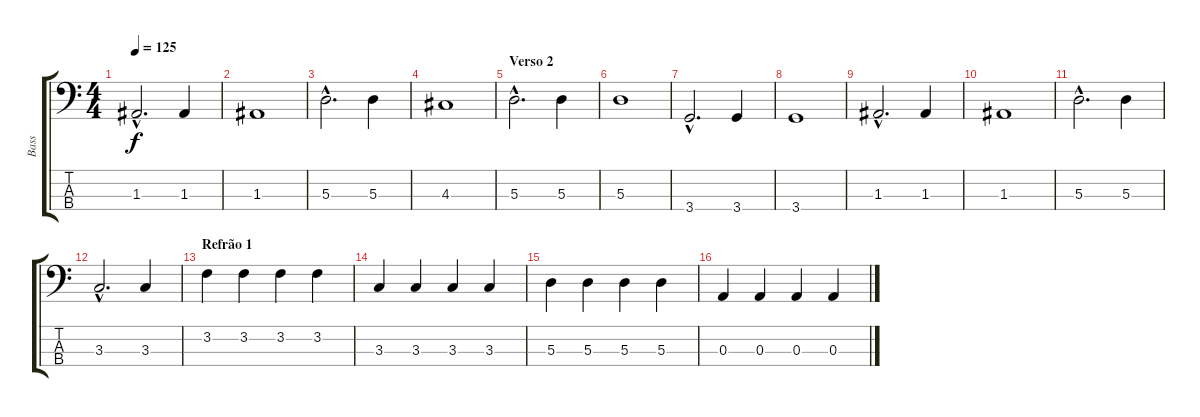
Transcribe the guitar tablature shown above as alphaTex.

\track ("Bass" "Bass") {instrument acousticguitarnylon}
\staff {score tabs}
\tuning (G2 D2 A1 E1) {hide}
\ts (4 4)
\tempo 125
\clef f4
\ks c
1.3{hac}.2{d dy f} 1.3.4 |
1.3.1 |
5.3{hac}.2{d} 5.3.4 |
4.3.1 |
\section ("" "Verso 2")
5.3{hac}.2{d} 5.3.4 |
5.3.1 |
3.4{hac}.2{d} 3.4.4 |
3.4.1 |
1.3{hac}.2{d} 1.3.4 |
1.3.1 |
5.3{hac}.2{d} 5.3.4 |
3.3{hac}.2{d} 3.3.4 |
\section ("" "Refrão 1")
3.2.4 3.2.4 3.2.4 3.2.4 |
3.3.4 3.3.4 3.3.4 3.3.4 |
5.3.4 5.3.4 5.3.4 5.3.4 |
0.3.4 0.3.4 0.3.4 0.3.4
